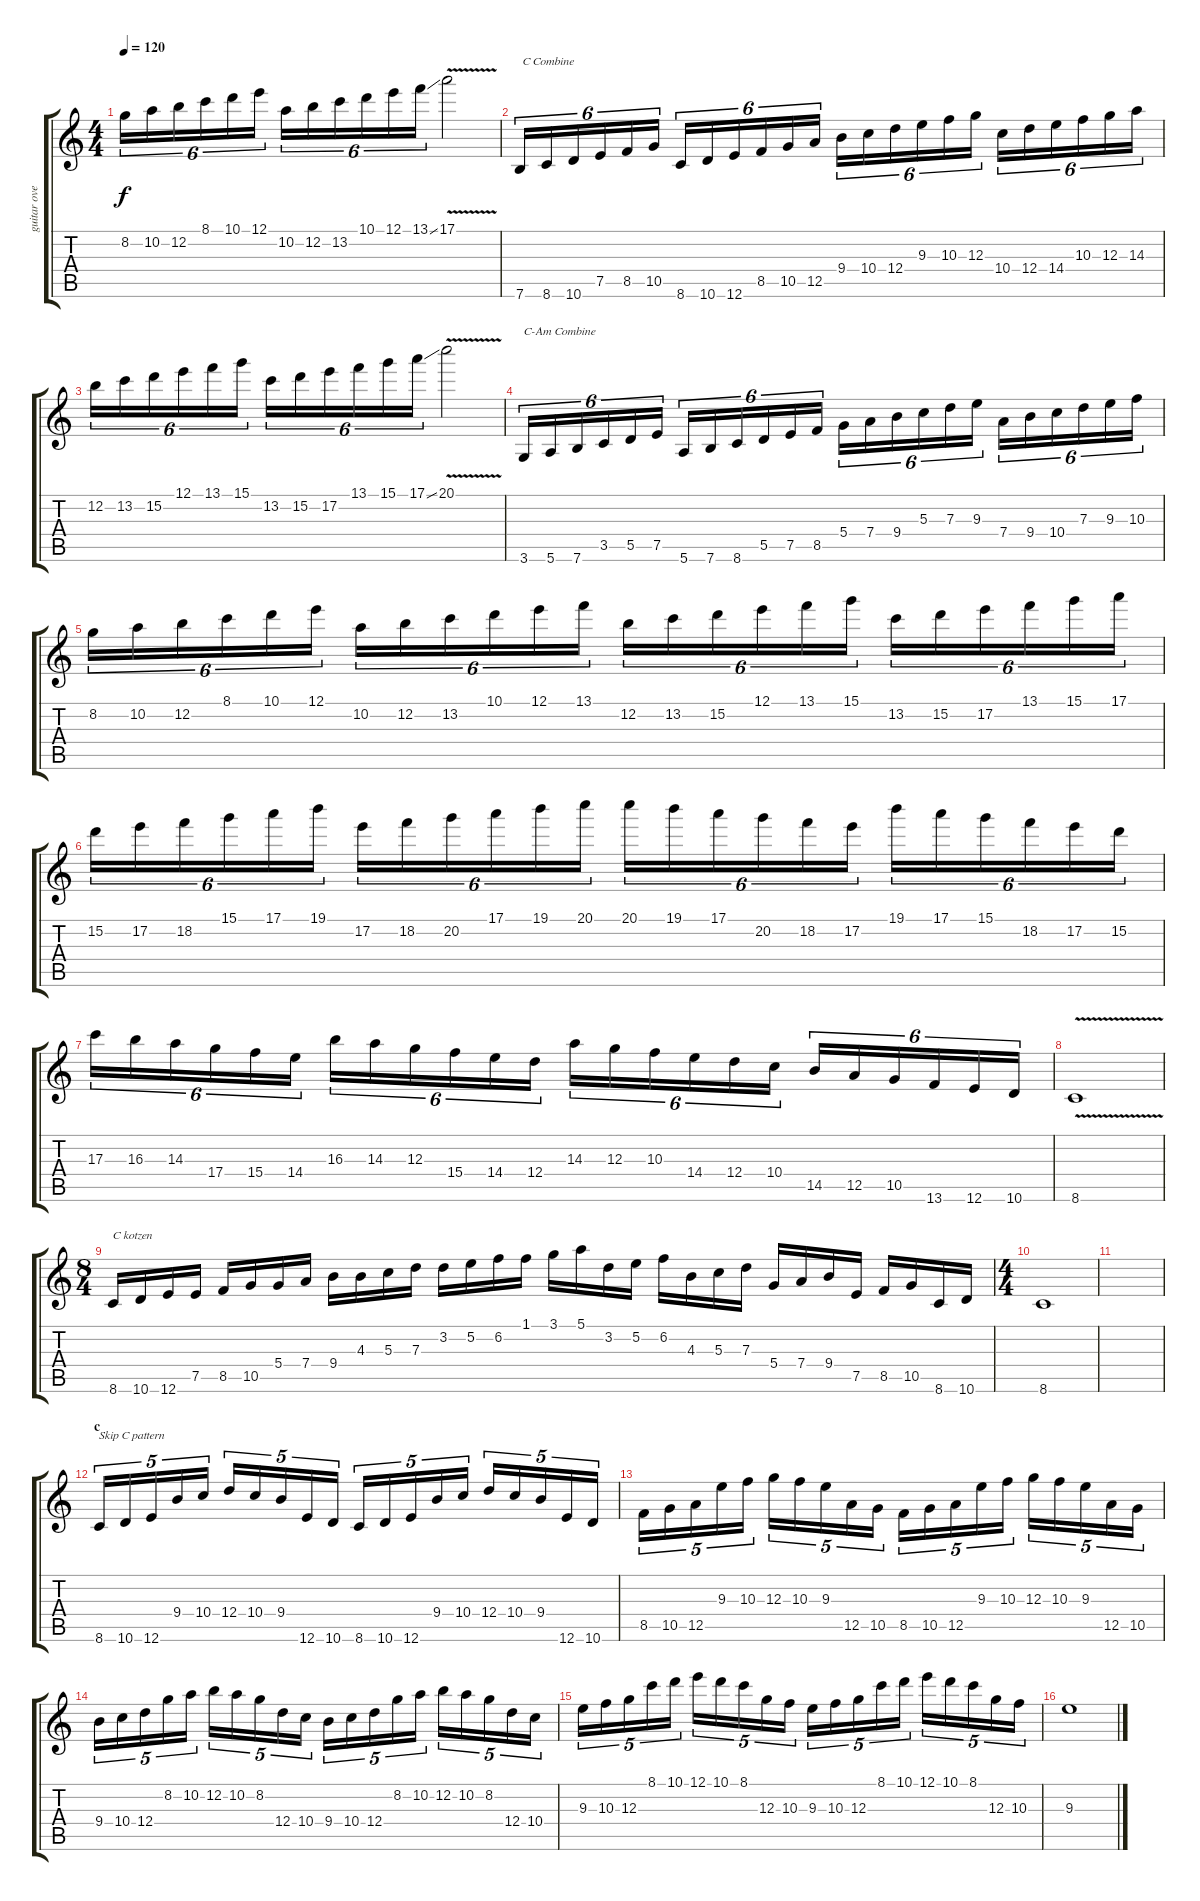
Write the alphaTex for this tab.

\track ("guitar overdrive" "guitar ove") {instrument overdrivenguitar}
\staff {score tabs}
\tuning (E4 B3 G3 D3 A2 E2) {hide}
\ts (4 4)
\tempo 120
\clef g2
\ks c
8.2.16{tu (6 4) dy f} 10.2.16{tu (6 4)} 12.2.16{tu (6 4)} 8.1.16{tu (6 4)} 10.1.16{tu (6 4)} 12.1.16{tu (6 4)} 10.2.16{tu (6 4)} 12.2.16{tu (6 4)} 13.2.16{tu (6 4)} 10.1.16{tu (6 4)} 12.1.16{tu (6 4)} 13.1{ss}.16{tu (6 4)} 17.1{v}.2 |
7.6.16{tu (6 4) txt " C Combine"} 8.6.16{tu (6 4)} 10.6.16{tu (6 4)} 7.5.16{tu (6 4)} 8.5.16{tu (6 4)} 10.5.16{tu (6 4)} 8.6.16{tu (6 4)} 10.6.16{tu (6 4)} 12.6.16{tu (6 4)} 8.5.16{tu (6 4)} 10.5.16{tu (6 4)} 12.5.16{tu (6 4)} 9.4.16{tu (6 4)} 10.4.16{tu (6 4)} 12.4.16{tu (6 4)} 9.3.16{tu (6 4)} 10.3.16{tu (6 4)} 12.3.16{tu (6 4)} 10.4.16{tu (6 4)} 12.4.16{tu (6 4)} 14.4.16{tu (6 4)} 10.3.16{tu (6 4)} 12.3.16{tu (6 4)} 14.3.16{tu (6 4)} |
12.2.16{tu (6 4)} 13.2.16{tu (6 4)} 15.2.16{tu (6 4)} 12.1.16{tu (6 4)} 13.1.16{tu (6 4)} 15.1.16{tu (6 4)} 13.2.16{tu (6 4)} 15.2.16{tu (6 4)} 17.2.16{tu (6 4)} 13.1.16{tu (6 4)} 15.1.16{tu (6 4)} 17.1{ss}.16{tu (6 4)} 20.1{v}.2 |
3.6.16{tu (6 4) txt "C-Am Combine"} 5.6.16{tu (6 4)} 7.6.16{tu (6 4)} 3.5.16{tu (6 4)} 5.5.16{tu (6 4)} 7.5.16{tu (6 4)} 5.6.16{tu (6 4)} 7.6.16{tu (6 4)} 8.6.16{tu (6 4)} 5.5.16{tu (6 4)} 7.5.16{tu (6 4)} 8.5.16{tu (6 4)} 5.4.16{tu (6 4)} 7.4.16{tu (6 4)} 9.4.16{tu (6 4)} 5.3.16{tu (6 4)} 7.3.16{tu (6 4)} 9.3.16{tu (6 4)} 7.4.16{tu (6 4)} 9.4.16{tu (6 4)} 10.4.16{tu (6 4)} 7.3.16{tu (6 4)} 9.3.16{tu (6 4)} 10.3.16{tu (6 4)} |
8.2.16{tu (6 4)} 10.2.16{tu (6 4)} 12.2.16{tu (6 4)} 8.1.16{tu (6 4)} 10.1.16{tu (6 4)} 12.1.16{tu (6 4)} 10.2.16{tu (6 4)} 12.2.16{tu (6 4)} 13.2.16{tu (6 4)} 10.1.16{tu (6 4)} 12.1.16{tu (6 4)} 13.1.16{tu (6 4)} 12.2.16{tu (6 4)} 13.2.16{tu (6 4)} 15.2.16{tu (6 4)} 12.1.16{tu (6 4)} 13.1.16{tu (6 4)} 15.1.16{tu (6 4)} 13.2.16{tu (6 4)} 15.2.16{tu (6 4)} 17.2.16{tu (6 4)} 13.1.16{tu (6 4)} 15.1.16{tu (6 4)} 17.1.16{tu (6 4)} |
15.2.16{tu (6 4)} 17.2.16{tu (6 4)} 18.2.16{tu (6 4)} 15.1.16{tu (6 4)} 17.1.16{tu (6 4)} 19.1.16{tu (6 4)} 17.2.16{tu (6 4)} 18.2.16{tu (6 4)} 20.2.16{tu (6 4)} 17.1.16{tu (6 4)} 19.1.16{tu (6 4)} 20.1.16{tu (6 4)} 20.1.16{tu (6 4)} 19.1.16{tu (6 4)} 17.1.16{tu (6 4)} 20.2.16{tu (6 4)} 18.2.16{tu (6 4)} 17.2.16{tu (6 4)} 19.1.16{tu (6 4)} 17.1.16{tu (6 4)} 15.1.16{tu (6 4)} 18.2.16{tu (6 4)} 17.2.16{tu (6 4)} 15.2.16{tu (6 4)} |
17.3.16{tu (6 4)} 16.3.16{tu (6 4)} 14.3.16{tu (6 4)} 17.4.16{tu (6 4)} 15.4.16{tu (6 4)} 14.4.16{tu (6 4)} 16.3.16{tu (6 4)} 14.3.16{tu (6 4)} 12.3.16{tu (6 4)} 15.4.16{tu (6 4)} 14.4.16{tu (6 4)} 12.4.16{tu (6 4)} 14.3.16{tu (6 4)} 12.3.16{tu (6 4)} 10.3.16{tu (6 4)} 14.4.16{tu (6 4)} 12.4.16{tu (6 4)} 10.4.16{tu (6 4)} 14.5.16{tu (6 4)} 12.5.16{tu (6 4)} 10.5.16{tu (6 4)} 13.6.16{tu (6 4)} 12.6.16{tu (6 4)} 10.6.16{tu (6 4)} |
8.6{v}.1 |
\ts (8 4)
8.6.16{txt "C kotzen"} 10.6.16 12.6.16 7.5.16 8.5.16 10.5.16 5.4.16 7.4.16 9.4.16 4.3.16 5.3.16 7.3.16 3.2.16 5.2.16 6.2.16 1.1.16 3.1.16 5.1.16 3.2.16 5.2.16 6.2.16 4.3.16 5.3.16 7.3.16 5.4.16 7.4.16 9.4.16 7.5.16 8.5.16 10.5.16 8.6.16 10.6.16 |
\ts (4 4)
8.6.1 |
|
\section ("" "c")
8.6.16{tu (5 4) txt "Skip C pattern"} 10.6.16{tu (5 4)} 12.6.16{tu (5 4)} 9.4.16{tu (5 4)} 10.4.16{tu (5 4)} 12.4.16{tu (5 4)} 10.4.16{tu (5 4)} 9.4.16{tu (5 4)} 12.6.16{tu (5 4)} 10.6.16{tu (5 4)} 8.6.16{tu (5 4)} 10.6.16{tu (5 4)} 12.6.16{tu (5 4)} 9.4.16{tu (5 4)} 10.4.16{tu (5 4)} 12.4.16{tu (5 4)} 10.4.16{tu (5 4)} 9.4.16{tu (5 4)} 12.6.16{tu (5 4)} 10.6.16{tu (5 4)} |
8.5.16{tu (5 4)} 10.5.16{tu (5 4)} 12.5.16{tu (5 4)} 9.3.16{tu (5 4)} 10.3.16{tu (5 4)} 12.3.16{tu (5 4)} 10.3.16{tu (5 4)} 9.3.16{tu (5 4)} 12.5.16{tu (5 4)} 10.5.16{tu (5 4)} 8.5.16{tu (5 4)} 10.5.16{tu (5 4)} 12.5.16{tu (5 4)} 9.3.16{tu (5 4)} 10.3.16{tu (5 4)} 12.3.16{tu (5 4)} 10.3.16{tu (5 4)} 9.3.16{tu (5 4)} 12.5.16{tu (5 4)} 10.5.16{tu (5 4)} |
9.4.16{tu (5 4)} 10.4.16{tu (5 4)} 12.4.16{tu (5 4)} 8.2.16{tu (5 4)} 10.2.16{tu (5 4)} 12.2.16{tu (5 4)} 10.2.16{tu (5 4)} 8.2.16{tu (5 4)} 12.4.16{tu (5 4)} 10.4.16{tu (5 4)} 9.4.16{tu (5 4)} 10.4.16{tu (5 4)} 12.4.16{tu (5 4)} 8.2.16{tu (5 4)} 10.2.16{tu (5 4)} 12.2.16{tu (5 4)} 10.2.16{tu (5 4)} 8.2.16{tu (5 4)} 12.4.16{tu (5 4)} 10.4.16{tu (5 4)} |
9.3.16{tu (5 4)} 10.3.16{tu (5 4)} 12.3.16{tu (5 4)} 8.1.16{tu (5 4)} 10.1.16{tu (5 4)} 12.1.16{tu (5 4)} 10.1.16{tu (5 4)} 8.1.16{tu (5 4)} 12.3.16{tu (5 4)} 10.3.16{tu (5 4)} 9.3.16{tu (5 4)} 10.3.16{tu (5 4)} 12.3.16{tu (5 4)} 8.1.16{tu (5 4)} 10.1.16{tu (5 4)} 12.1.16{tu (5 4)} 10.1.16{tu (5 4)} 8.1.16{tu (5 4)} 12.3.16{tu (5 4)} 10.3.16{tu (5 4)} |
9.3.1
